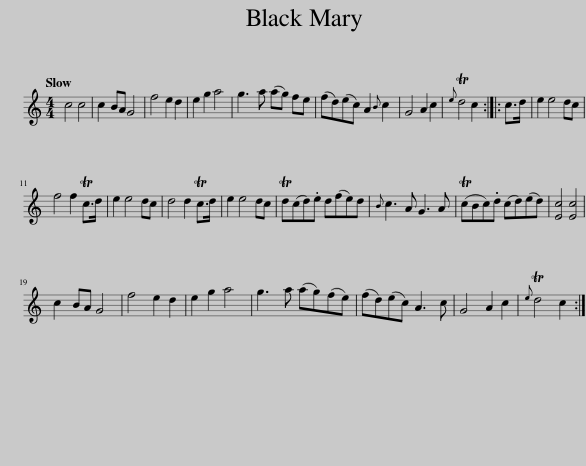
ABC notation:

X:1
L:1/8
Q:1/4=120
M:4/4
I:linebreak $
K:C
V:1 treble
V:1
 c4 c4 | c2 BA G4 | f4 e2 d2 | e2 g2 a4 | g3 a (ag) fe | %5
 (fd)(ec) A2{B} c2 | G4 A2 c2 |{e} Td4 c2 :: c>d | e2 e4 dc |$ %10
 f4 f2 Tc>d | e2 e4 dc | d4 d2 Tc>d | e2 e4 dc | Td(cd).e d(fe)d | %15
{B} c3 A G3 A | (TcBc).d (cd)(ed) | [Ec]4 [Ec]4 |$ c2 BA G4 | f4 e2 d2 | %20
 e2 g2 a4 | g3 a (ag)(fe) | (fd)(ec) A3 c | G4 A2 c2 |{e} Td4 c2 :| %25
